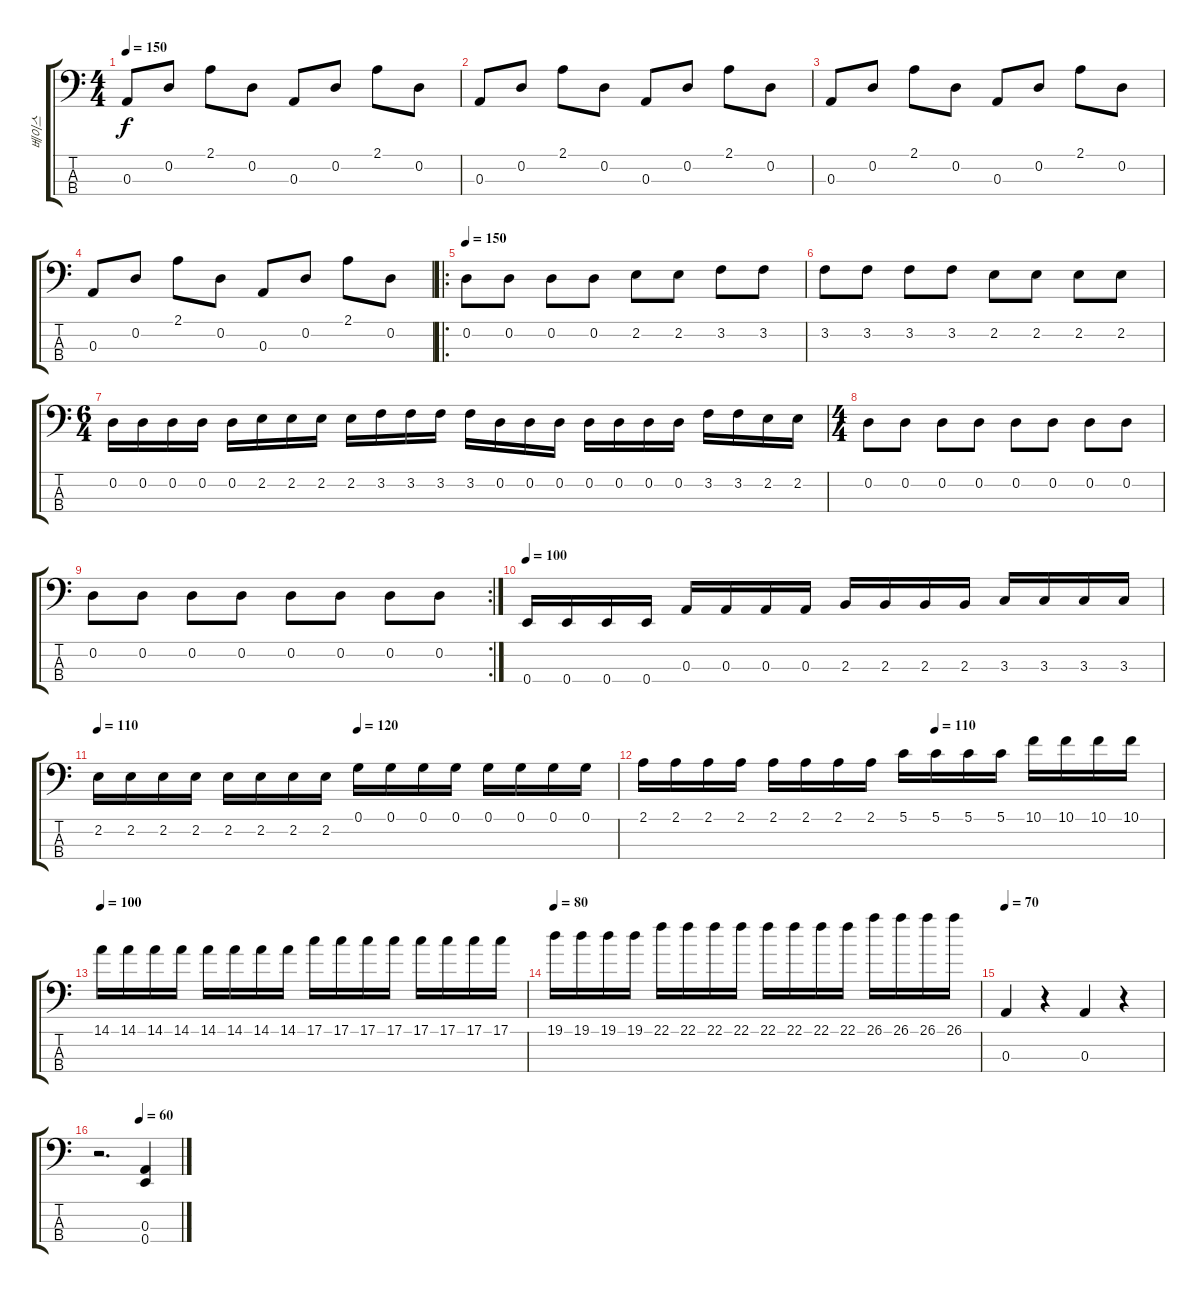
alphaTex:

\track ("베이스" "베이스") {instrument electricbassfinger}
\staff {score tabs}
\tuning (G2 D2 A1 E1) {hide}
\ts (4 4)
\tempo 150
\clef f4
\ks c
0.3.8{dy f} 0.2.8 2.1.8 0.2.8 0.3.8 0.2.8 2.1.8 0.2.8 |
0.3.8 0.2.8 2.1.8 0.2.8 0.3.8 0.2.8 2.1.8 0.2.8 |
0.3.8 0.2.8 2.1.8 0.2.8 0.3.8 0.2.8 2.1.8 0.2.8 |
0.3.8 0.2.8 2.1.8 0.2.8 0.3.8 0.2.8 2.1.8 0.2.8 |
\ro
\tempo 150
0.2.8 0.2.8 0.2.8 0.2.8 2.2.8 2.2.8 3.2.8 3.2.8 |
3.2.8 3.2.8 3.2.8 3.2.8 2.2.8 2.2.8 2.2.8 2.2.8 |
\ts (6 4)
0.2.16 0.2.16 0.2.16 0.2.16 0.2.16 2.2.16 2.2.16 2.2.16 2.2.16 3.2.16 3.2.16 3.2.16 3.2.16 0.2.16 0.2.16 0.2.16 0.2.16 0.2.16 0.2.16 0.2.16 3.2.16 3.2.16 2.2.16 2.2.16 |
\ts (4 4)
0.2.8 0.2.8 0.2.8 0.2.8 0.2.8 0.2.8 0.2.8 0.2.8 |
\rc 2
0.2.8 0.2.8 0.2.8 0.2.8 0.2.8 0.2.8 0.2.8 0.2.8 |
\tempo 100
0.4.16 0.4.16 0.4.16 0.4.16 0.3.16 0.3.16 0.3.16 0.3.16 2.3.16 2.3.16 2.3.16 2.3.16 3.3.16 3.3.16 3.3.16 3.3.16 |
\tempo 110
\tempo (120 0.5)
2.2.16 2.2.16 2.2.16 2.2.16 2.2.16 2.2.16 2.2.16 2.2.16 0.1.16 0.1.16 0.1.16 0.1.16 0.1.16 0.1.16 0.1.16 0.1.16 |
\tempo (110 0.5625)
2.1.16 2.1.16 2.1.16 2.1.16 2.1.16 2.1.16 2.1.16 2.1.16 5.1.16 5.1.16 5.1.16 5.1.16 10.1.16 10.1.16 10.1.16 10.1.16 |
\tempo 100
14.1.16 14.1.16 14.1.16 14.1.16 14.1.16 14.1.16 14.1.16 14.1.16 17.1.16 17.1.16 17.1.16 17.1.16 17.1.16 17.1.16 17.1.16 17.1.16 |
\tempo 80
19.1.16 19.1.16 19.1.16 19.1.16 22.1.16 22.1.16 22.1.16 22.1.16 22.1.16 22.1.16 22.1.16 22.1.16 26.1.16 26.1.16 26.1.16 26.1.16 |
\tempo 70
0.3.4 r.4 0.3.4 r.4 |
\tempo (60 0.5)
r.2{d} (0.3 0.4).4
